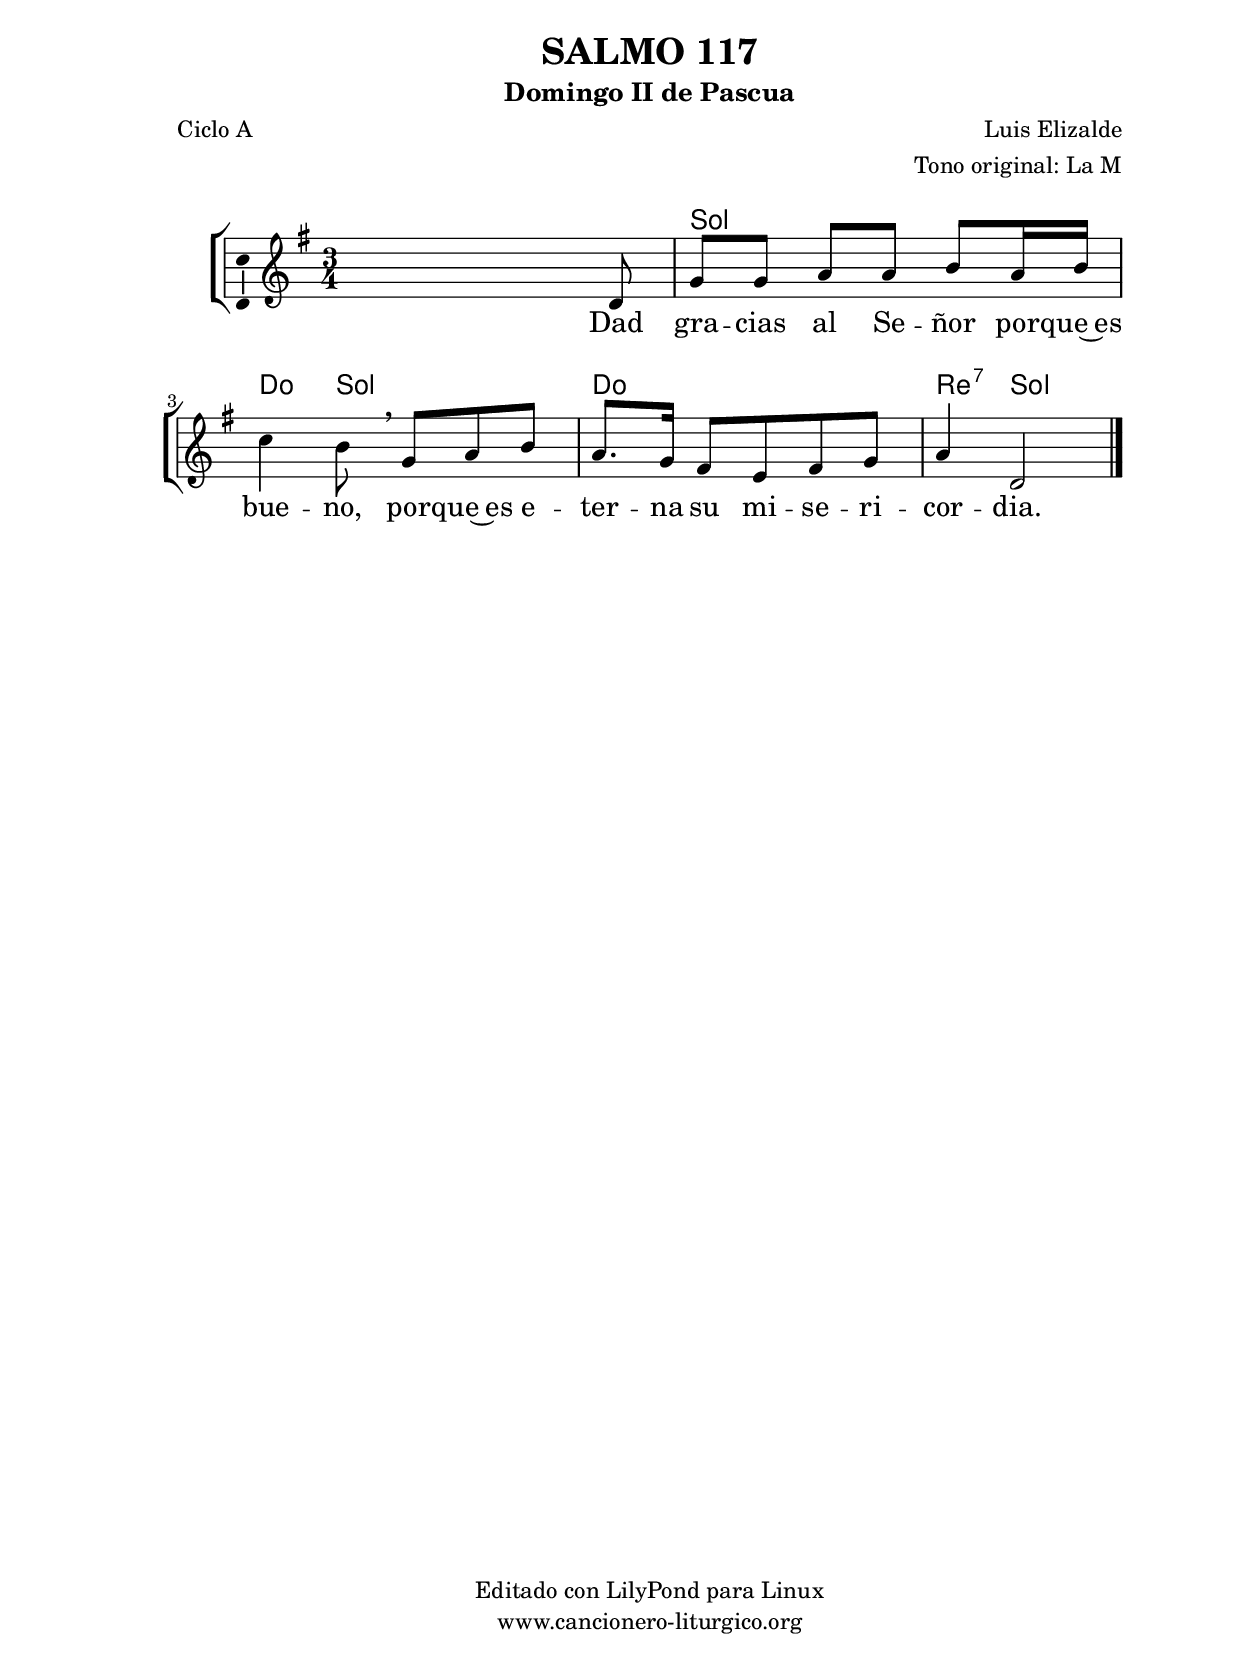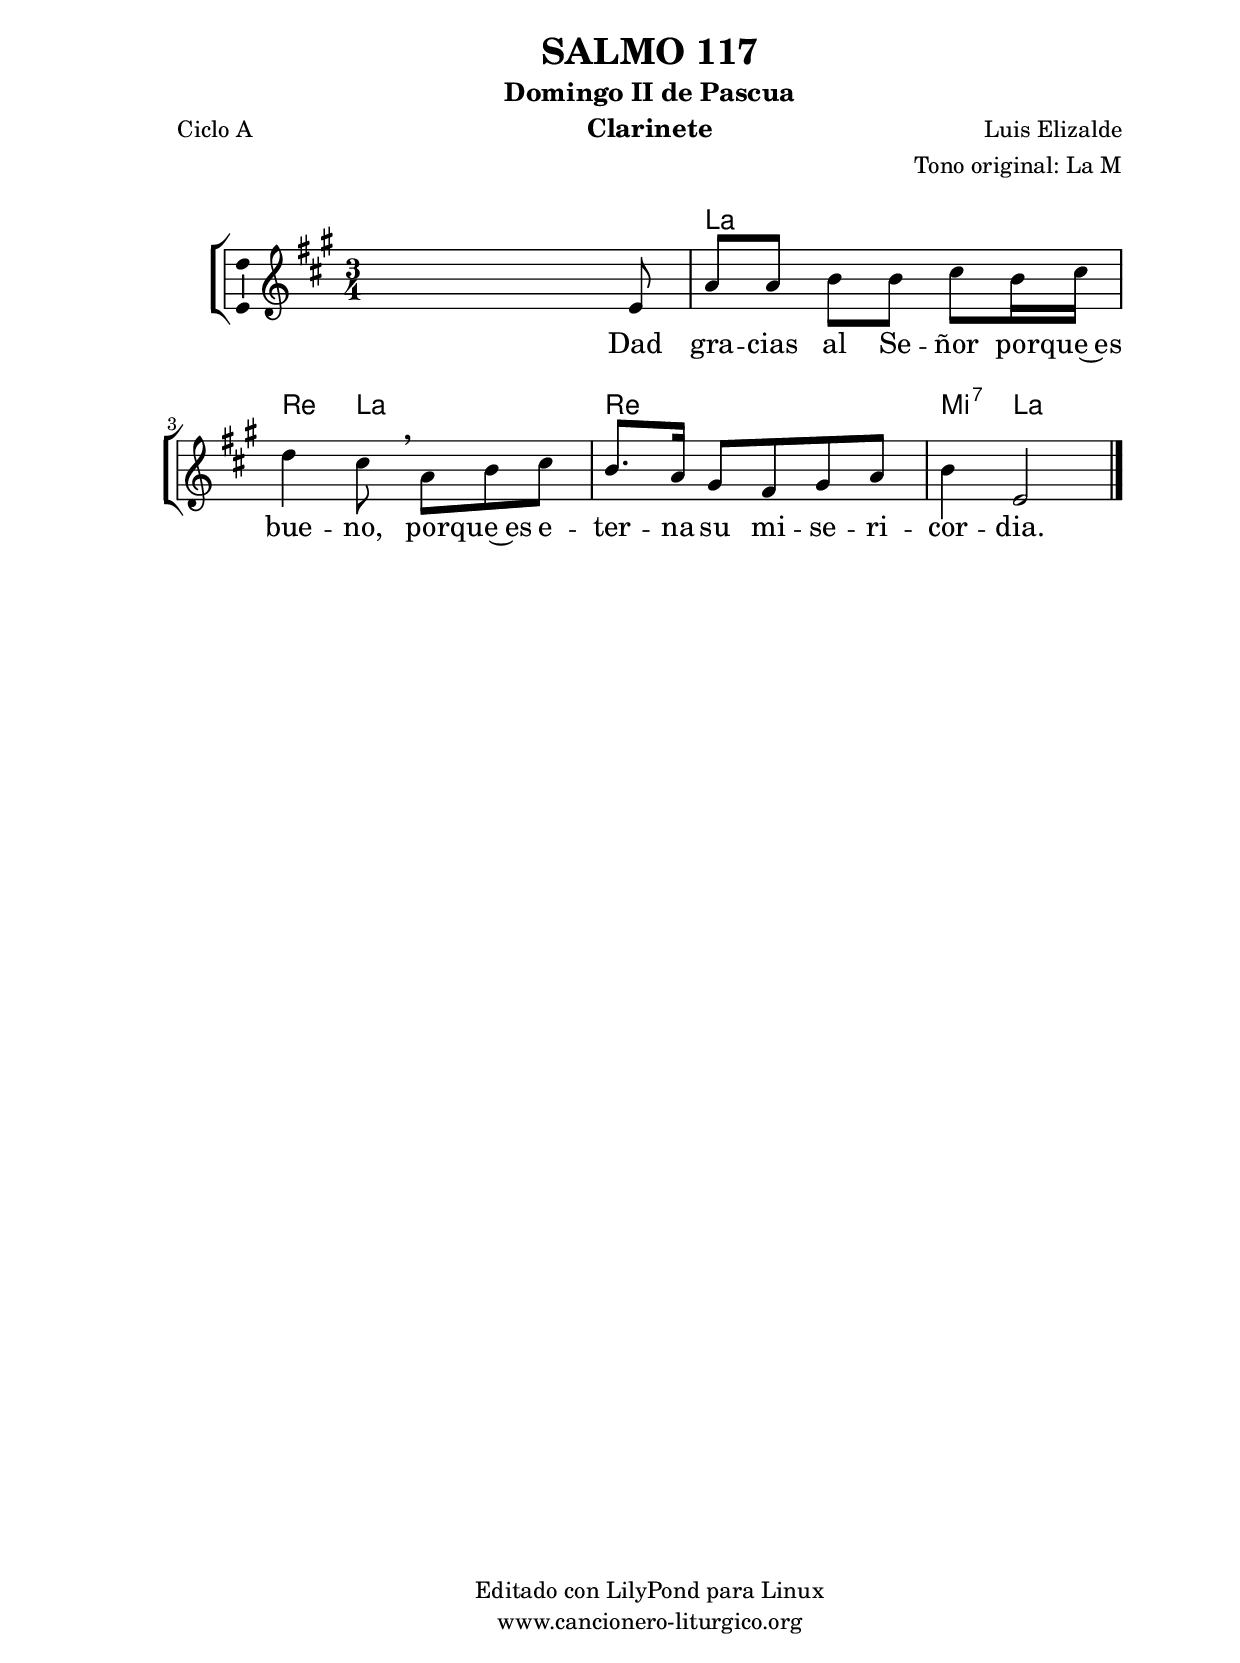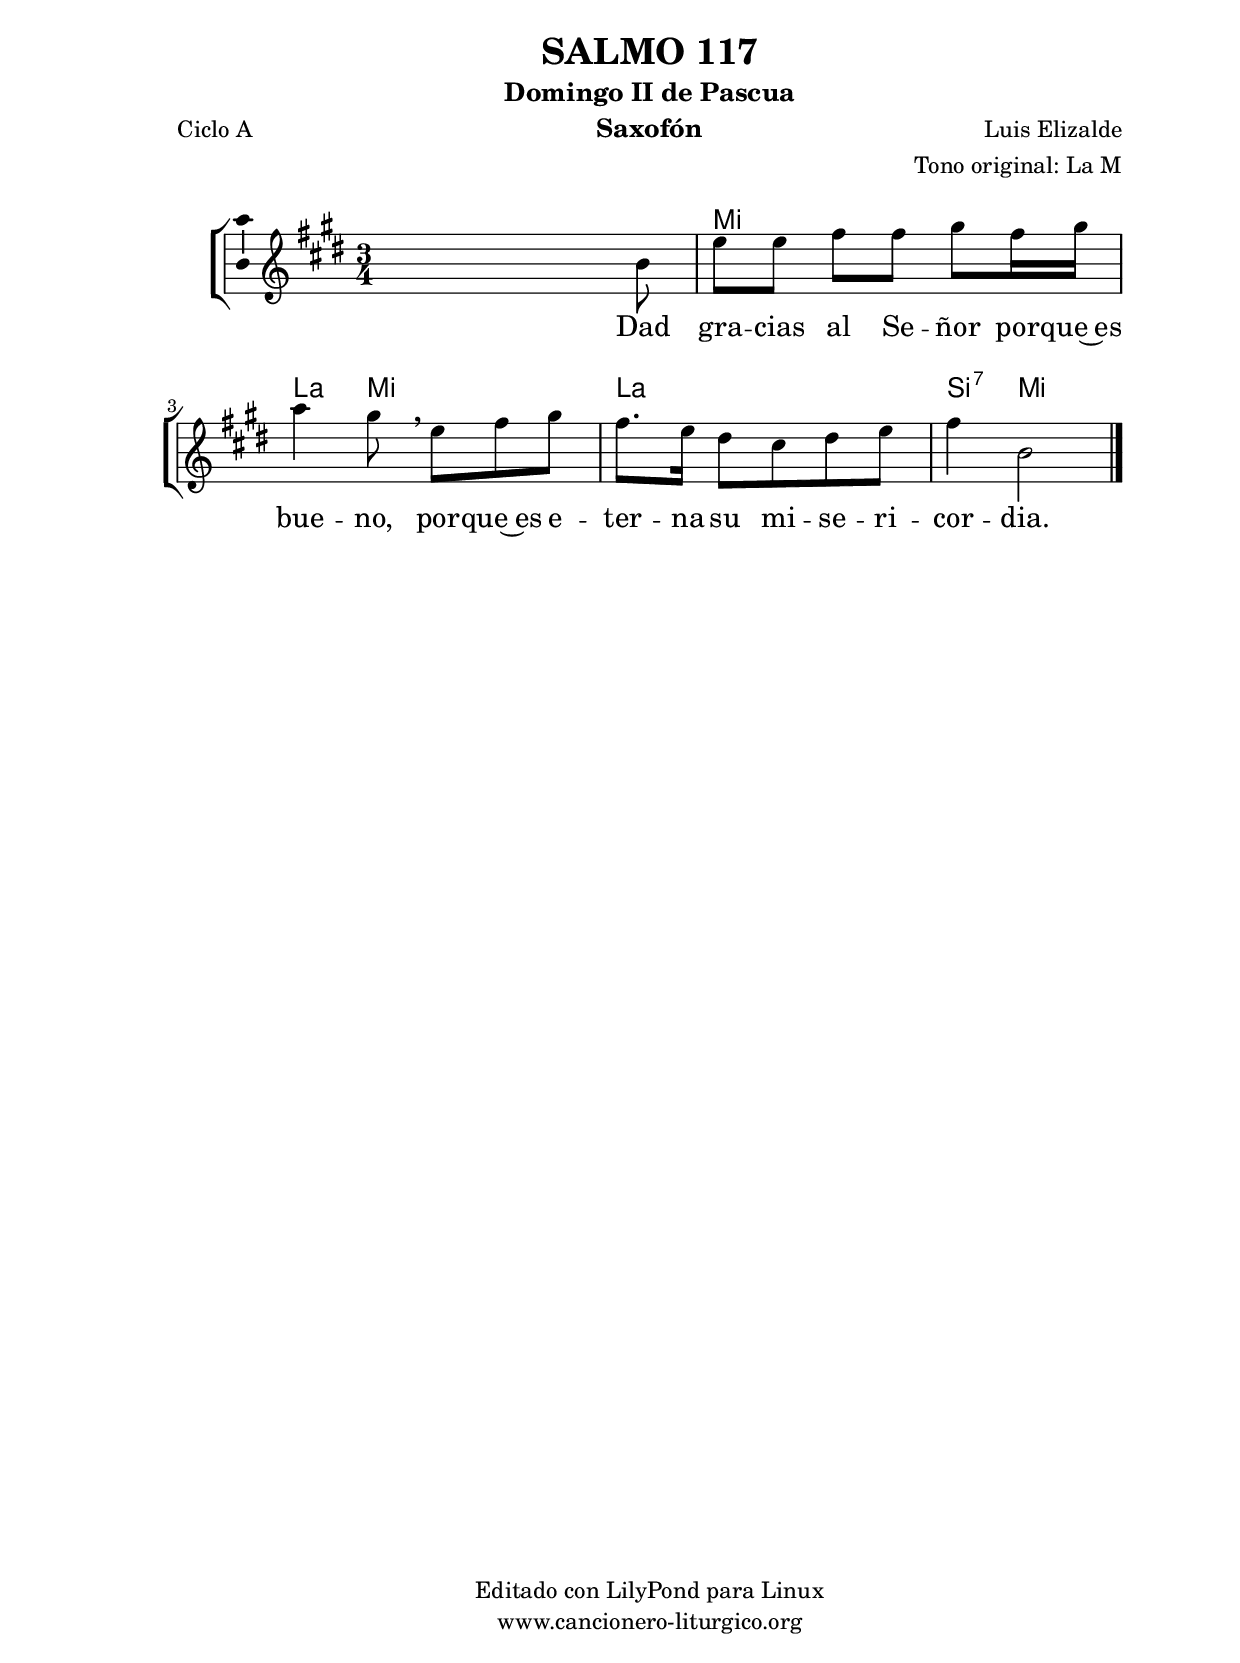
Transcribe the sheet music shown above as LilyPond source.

%
%para convertir .midi en .wav:
%timidity filename.midi -Ow -o finename.wav
%
%
%Para convertir de .wav a .mp3:
%lame -h -m j filename.wav
%
%
%para escuchar el midi:
%timidity nombrefichero.midi
%


%versión de lilypond para la que se ha escrito esta partitura:
\version "2.16.0"

	%Tamaño papel
	#(set-default-paper-size "a4")
	%Tamaño partitura
	#(set-global-staff-size 20)
	%No responde al pulsar sobre una nota
	#(ly:set-option 'point-and-click #f)

%parámetros del encabezamiento:
\header {
	title = "SALMO 117"
	subtitle = "Domingo II de Pascua"
	composer = "Luis Elizalde"
	poet = "Ciclo A"
	meter = ""
	arranger = "Tono original: La M"
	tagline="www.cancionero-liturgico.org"
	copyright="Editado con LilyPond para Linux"
	}

%parámetros asociados al papel:
\paper  {
	oddHeaderMarkup = \markup {\fill-line { \on-the-fly #not-first-page \fromproperty #'header:title \on-the-fly #not-first-page \fromproperty #'header:composer }}
	evenHeaderMarkup = \markup {\fill-line { \fromproperty #'header:composer \fromproperty #'header:title }}
	#(set-paper-size "a4")
	print-page-number = ##f
	first-page-number = 1
	print-first-page-number = ##f
%	head-separation = 3.0 \cm
	top-margin = 2.0 \cm
	bottom-margin = 0.5\cm
%%%	bottom-margin = -1.0\cm
	left-margin = 3.0 \cm
	line-width = 16.0 \cm 
	indent = 8\mm
	interscoreline = 2.\mm
	between-system-space = 15\mm
%	para que las partituras no llenen la hoja:
	ragged-bottom = ##t
%	idem para la última hoja:
	ragged-last-bottom = ##f
%	para que las partituras llenen el ancho del papel:
	ragged-last = ##f
	after-title-space = 2.5 \cm
%page-count=1
%system-count=8

	%Flexible Vertical Spacing
%	markup-markup-spacing =
%	#'((basic-distance . 15) (minimum-distance . 15) (padding . 3))
	markup-system-spacing =
	#'((basic-distance . 15) (minimum-distance . 15) (padding . 3))
	system-system-spacing =
	#'((basic-distance . 15) (minimum-distance . 15) (padding . 3))
	score-system-spacing =
	#'((basic-distance . 15) (minimum-distance . 15) (padding . 5))
%	top-system-spacing = % header
%	#'((basic-distance . 8) (minimum-distance . 0) (padding . 3))
%	top-markup-spacing =
%	#'((basic-distance . 20) (minimum-distance . 20) (padding . 3))
	last-bottom-spacing = % footer
	#'((basic-distance . 5) (minimum-distance . 5) (padding . 3))
%	score-markup-spacing =
%	#'((basic-distance . 16) (minimum-distance . 13) (padding . 3))

	}


%parámetros que afectan a toda la partitura:
global =  {
	%clave de sol (G):
	\clef G
	%armadura:
	\transpose a g
	\key a \major
	\tempo 4=100
	\set Score.tempoHideNote = ##t
	}


acordes = {
	\italianChords
	\chordmode {
	\transpose a g
{

s2.
a2. d4 a2 d2. e4:7 a2

	}
	}
}

melodia = 
	\transpose a g
{
	\relative c'{
	\time 3/4

s2 s8 e8
a8 a b b cis b16 cis
d4 cis8 \breathe a b cis
b8. a16 gis8 fis gis a
b4 e,2

	\bar "|."
	}
	}


texto = \lyricmode {
Dad gra -- cias al Se -- ñor por -- que~es bue -- no,
por -- que~es e -- ter -- na su mi -- se -- ri -- cor -- dia.
	}


acordesStaff = \context ChordNames = acordesStaff <<
	\set chordChanges = ##t
	\acordes
	>>


vozStaff = \context Voice = vozStaff
\with {\consists "Ambitus_engraver"}
<<
%	\set Staff.instrumentName = ""
%	\set Staff.shortInstrumentName = ""
%	\set Staff.midiInstrument = #"clarinet"
%	\set Staff.midiInstrument = #"cello"
%	\set Staff.midiInstrument = #"flute"
	\set Staff.midiInstrument = #"electric guitar (jazz)"
%	\set Staff.midiInstrument = #"english horn"
%	\set Staff.midiInstrument = #"violin"
%	\set Staff.midiInstrument = #"glockenspiel"
	\set Staff.midiMinimumVolume = #0.7
	\set Staff.midiMaximumVolume = #0.9
	\global
	\melodia
	>>


textoStaff = \context Lyrics = textoStaff <<
	\lyricsto vozStaff \texto
	>>

\book {
	\score {
		\context ChoirStaff {
			\override StaffGroup.SystemStartBracket #'collapse-height = #1
			\override Score.SystemStartBar #'collapse-height = #1
			<<
			\acordesStaff
			\vozStaff
			\textoStaff
			>>
			}
		\layout {
	    		\context {
				\Lyrics
				\override LyricText #'font-size = #2
				}
	   		 \context {
				\Score
				%fontSize = #3
				\override StaffSymbol #'staff-space = #(magstep +3)
				%\override Beam #'thickness = #0.55
				%\override SpacingSpanner #'spacing-increment = #1.0
				%\override Slur #'height-limit = #1.5
				}
			}
		}
	\score {
		\unfoldRepeats
		\context ChoirStaff {
			<<
			\acordesStaff
			\vozStaff
			>>
			}
		\midi {
	  		\context {
	  			\Score
				tempoWholesPerMinute = #(ly:make-moment 70 4)
				}
			}
		}
	}

%Partitura para clarinete
#(define output-suffix "C")
\book {
	\header{
		instrument = "Clarinete"
		}
	\score {
		\context ChoirStaff {
			\override StaffGroup.SystemStartBracket #'collapse-height = #1
			\override Score.SystemStartBar #'collapse-height = #1
\transpose c d
			<<
			\acordesStaff
			\vozStaff
			\textoStaff
			>>
			}
		\layout {
	    		\context {
				\Lyrics
				\override LyricText #'font-size = #2
				}
	   		 \context {
				\Score
				%fontSize = #3
				\override StaffSymbol #'staff-space = #(magstep +3)
				%\override Beam #'thickness = #0.55
				%\override SpacingSpanner #'spacing-increment = #1.0
				%\override Slur #'height-limit = #1.5
				}
			}
		}
	}

%Partitura para saxofón
#(define output-suffix "S")
\book {
	\header{
		instrument = "Saxofón"
		}
	\score {
		\context ChoirStaff {
			\override StaffGroup.SystemStartBracket #'collapse-height = #1
			\override Score.SystemStartBar #'collapse-height = #1
\transpose c a
			<<
			\acordesStaff
			\vozStaff
			\textoStaff
			>>
			}
		\layout {
	    		\context {
				\Lyrics
				\override LyricText #'font-size = #2
				}
	   		 \context {
				\Score
				%fontSize = #3
				\override StaffSymbol #'staff-space = #(magstep +3)
				%\override Beam #'thickness = #0.55
				%\override SpacingSpanner #'spacing-increment = #1.0
				%\override Slur #'height-limit = #1.5
				}
			}
		}
	}

